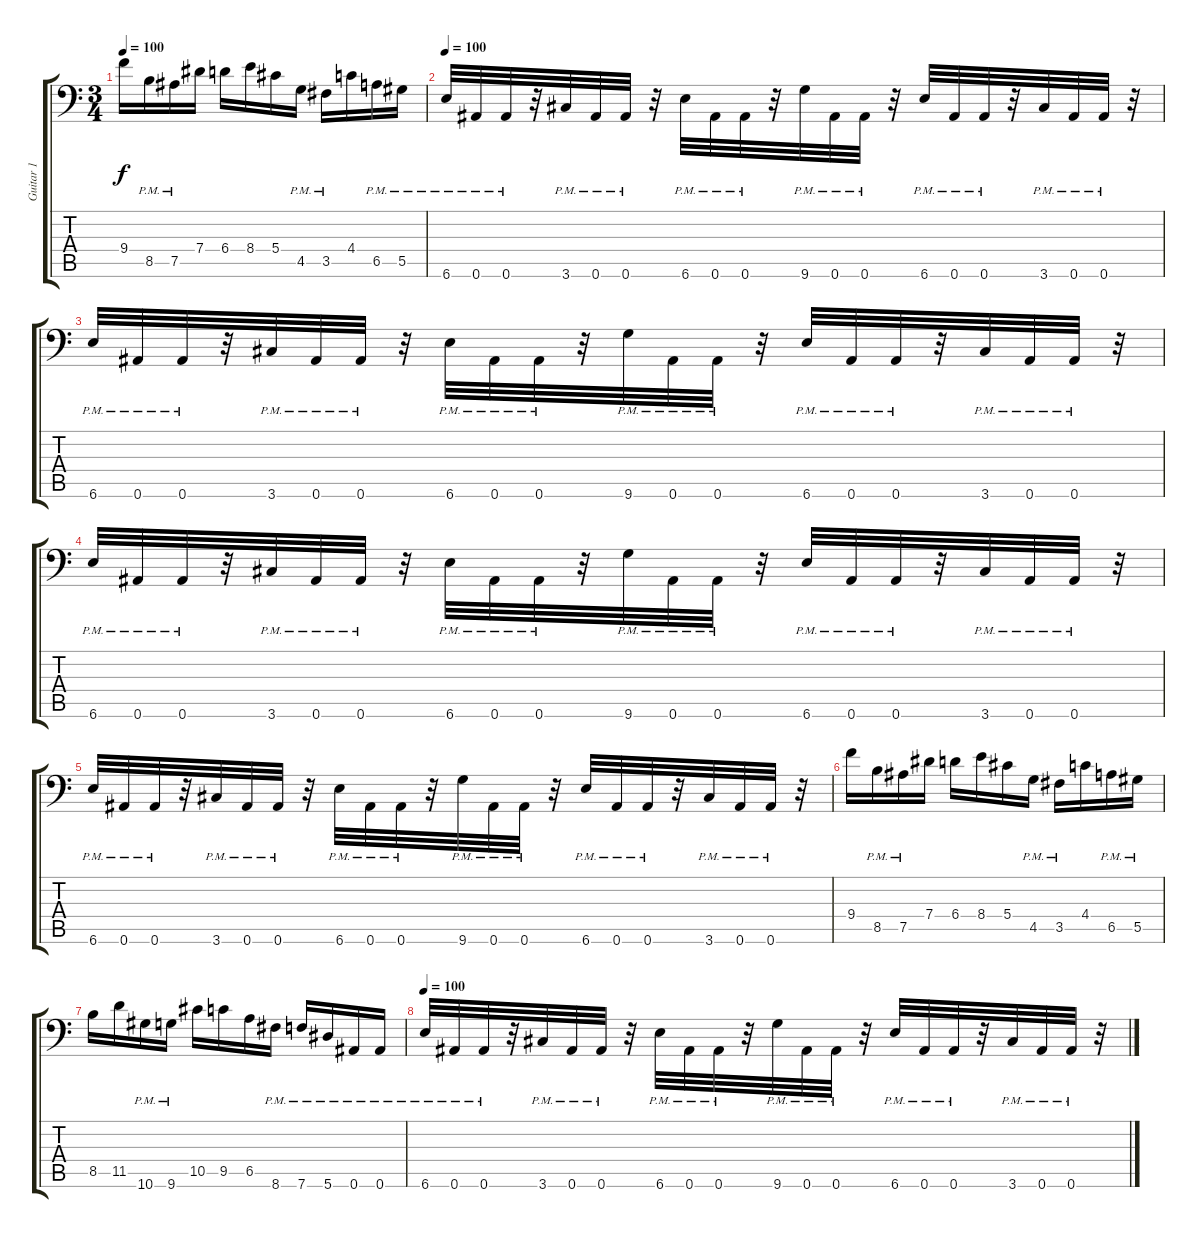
\track ("Guitar 1" "Guitar 1") {instrument distortionguitar}
\staff {score tabs}
\tuning (Bb3 F3 Db3 Ab2 Eb2 Bb1) {hide}
\ts (3 4)
\tempo 100
\clef f4
\ks c
9.4.16{dy f} 8.5{pm}.16 7.5{pm}.16 7.4.16 6.4.16 8.4.16 5.4.16 4.5{pm}.16 3.5{pm}.16 4.4.16 6.5{pm}.16 5.5{pm}.16 |
\tempo 100
6.6{pm}.32 0.6{pm}.32 0.6{pm}.32 r.32 3.6{pm}.32 0.6{pm}.32 0.6{pm}.32 r.32 6.6{pm}.32 0.6{pm}.32 0.6{pm}.32 r.32 9.6{pm}.32 0.6{pm}.32 0.6{pm}.32 r.32 6.6{pm}.32 0.6{pm}.32 0.6{pm}.32 r.32 3.6{pm}.32 0.6{pm}.32 0.6{pm}.32 r.32 |
6.6{pm}.32 0.6{pm}.32 0.6{pm}.32 r.32 3.6{pm}.32 0.6{pm}.32 0.6{pm}.32 r.32 6.6{pm}.32 0.6{pm}.32 0.6{pm}.32 r.32 9.6{pm}.32 0.6{pm}.32 0.6{pm}.32 r.32 6.6{pm}.32 0.6{pm}.32 0.6{pm}.32 r.32 3.6{pm}.32 0.6{pm}.32 0.6{pm}.32 r.32 |
6.6{pm}.32 0.6{pm}.32 0.6{pm}.32 r.32 3.6{pm}.32 0.6{pm}.32 0.6{pm}.32 r.32 6.6{pm}.32 0.6{pm}.32 0.6{pm}.32 r.32 9.6{pm}.32 0.6{pm}.32 0.6{pm}.32 r.32 6.6{pm}.32 0.6{pm}.32 0.6{pm}.32 r.32 3.6{pm}.32 0.6{pm}.32 0.6{pm}.32 r.32 |
6.6{pm}.32 0.6{pm}.32 0.6{pm}.32 r.32 3.6{pm}.32 0.6{pm}.32 0.6{pm}.32 r.32 6.6{pm}.32 0.6{pm}.32 0.6{pm}.32 r.32 9.6{pm}.32 0.6{pm}.32 0.6{pm}.32 r.32 6.6{pm}.32 0.6{pm}.32 0.6{pm}.32 r.32 3.6{pm}.32 0.6{pm}.32 0.6{pm}.32 r.32 |
9.4.16 8.5{pm}.16 7.5{pm}.16 7.4.16 6.4.16 8.4.16 5.4.16 4.5{pm}.16 3.5{pm}.16 4.4.16 6.5{pm}.16 5.5{pm}.16 |
8.5.16 11.5.16 10.6{pm}.16 9.6{pm}.16 10.5.16 9.5.16 6.5.16 8.6{pm}.16 7.6{pm}.16 5.6{pm}.16 0.6{pm}.16 0.6{pm}.16 |
\tempo 100
6.6{pm}.32 0.6{pm}.32 0.6{pm}.32 r.32 3.6{pm}.32 0.6{pm}.32 0.6{pm}.32 r.32 6.6{pm}.32 0.6{pm}.32 0.6{pm}.32 r.32 9.6{pm}.32 0.6{pm}.32 0.6{pm}.32 r.32 6.6{pm}.32 0.6{pm}.32 0.6{pm}.32 r.32 3.6{pm}.32 0.6{pm}.32 0.6{pm}.32 r.32
